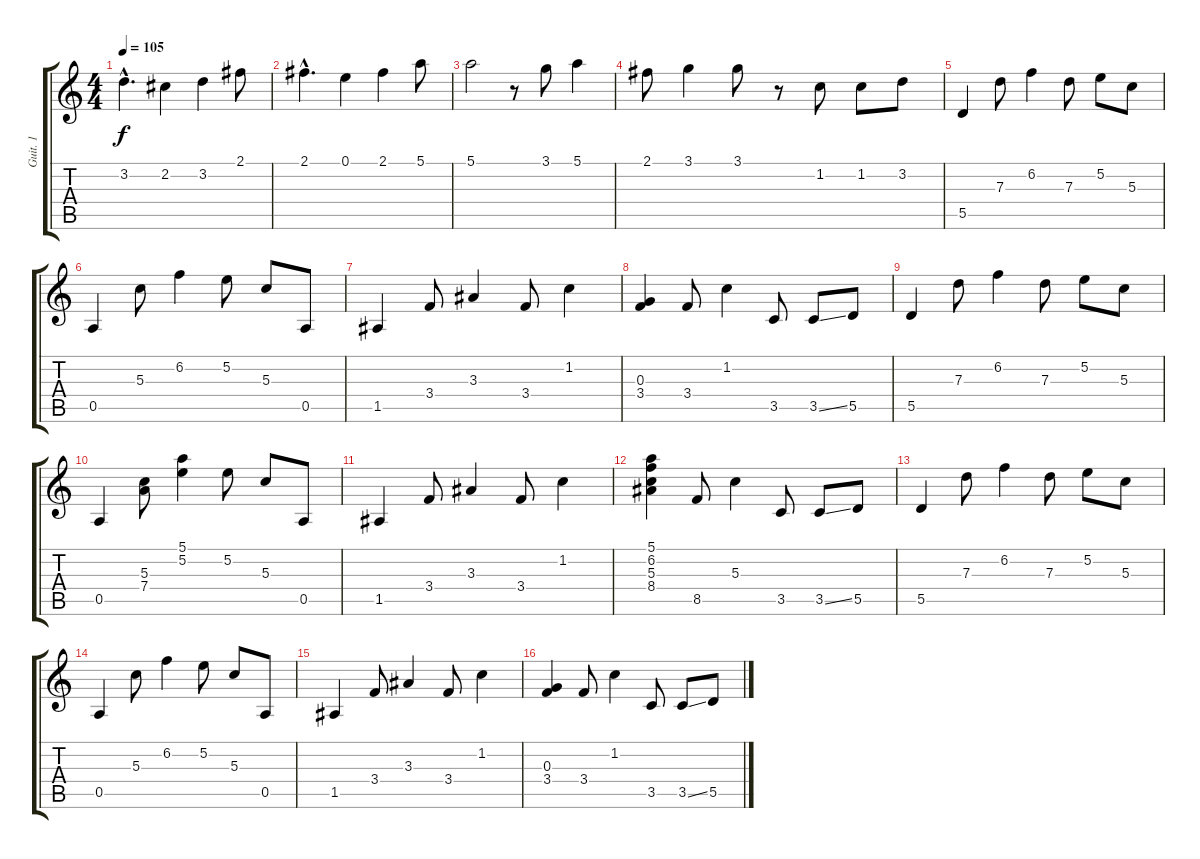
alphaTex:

\track ("Guit. 1" "Guit. 1") {instrument acousticguitarsteel}
\staff {score tabs}
\tuning (E4 B3 G3 D3 A2 E2) {hide}
\ts (4 4)
\tempo 105
\clef g2
\ks c
3.2{hac}.4{d dy f} 2.2.4 3.2.4 2.1.8 |
2.1{hac}.4{d} 0.1.4 2.1.4 5.1.8 |
5.1.2 r.8 3.1.8 5.1.4 |
2.1.8 3.1.4 3.1.8 r.8 1.2.8 1.2.8 3.2.8 |
5.5.4 7.3.8 6.2.4 7.3.8 5.2.8 5.3.8 |
0.5.4 5.3.8 6.2.4 5.2.8 5.3.8 0.5.8 |
1.5.4 3.4.8 3.3.4 3.4.8 1.2.4 |
(0.3 3.4).4 3.4.8 1.2.4 3.5.8 3.5{ss}.8 5.5.8 |
5.5.4 7.3.8 6.2.4 7.3.8 5.2.8 5.3.8 |
0.5.4 (5.3 7.4).8 (5.1 5.2).4 5.2.8 5.3.8 0.5.8 |
1.5.4 3.4.8 3.3.4 3.4.8 1.2.4 |
(5.1 6.2 5.3 8.4).4 8.5.8 5.3.4 3.5.8 3.5{ss}.8 5.5.8 |
5.5.4 7.3.8 6.2.4 7.3.8 5.2.8 5.3.8 |
0.5.4 5.3.8 6.2.4 5.2.8 5.3.8 0.5.8 |
1.5.4 3.4.8 3.3.4 3.4.8 1.2.4 |
(0.3 3.4).4 3.4.8 1.2.4 3.5.8 3.5{ss}.8 5.5.8
